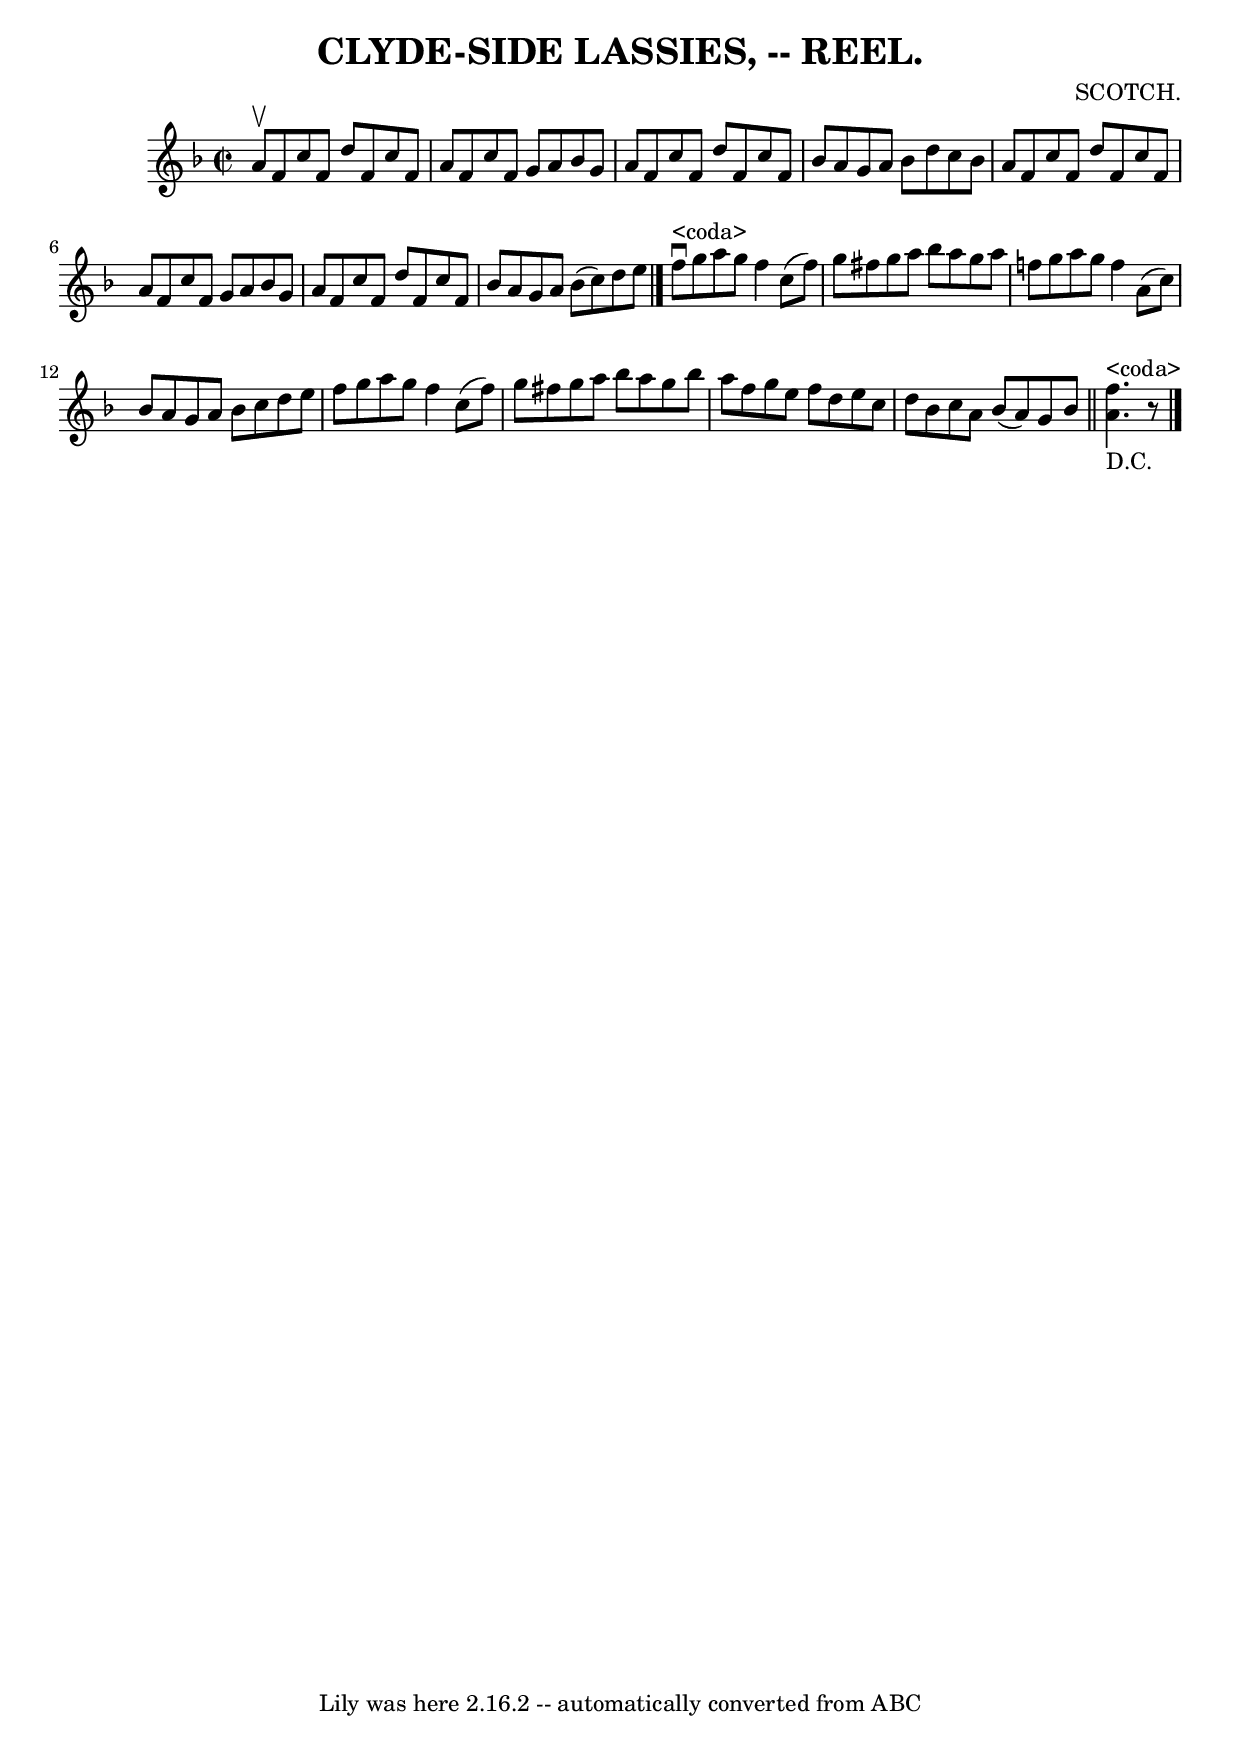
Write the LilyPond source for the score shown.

\version "2.7.40"
\include "Mammoth.ily"
\header {
	%% book = "Coles"
	composer = "SCOTCH."
	crossRefNumber = "14"
	footnotes = ""
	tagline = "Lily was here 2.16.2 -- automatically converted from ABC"
	title = "CLYDE-SIDE LASSIES, -- REEL."
}
voicedefault =  {


  \override Staff.TimeSignature #'style = #'C
 \time 2/2 \key f \major a'8^\upbow f'8 c''8 f'8 d''8 f'8    
c''8 f'8  |
 a'8 f'8 c''8 f'8 g'8 a'8 bes'8 g'8 
 |
 a'8 f'8 c''8 f'8 d''8 f'8 c''8 f'8  |
   
bes'8 a'8 g'8 a'8 bes'8 d''8 c''8 bes'8  |
 a'8  
 f'8 c''8 f'8 d''8 f'8 c''8 f'8  |
 a'8 f'8    
c''8 f'8 g'8 a'8 bes'8 g'8  |
 a'8 f'8 c''8 f'8 
 d''8 f'8 c''8 f'8  |
 bes'8 a'8 g'8 a'8 bes'8 (
 c''8) d''8 e''8    \bar "|." f''8^"<coda>"^\downbow g''8    
a''8 g''8 f''4 c''8 (f''8) |
 g''8 fis''8 g''8    
a''8 bes''8 a''8 g''8 a''8  |
 f''!8 g''8 a''8    
g''8 f''4 a'8 (c''8) |
 bes'8 a'8 g'8 a'8 bes'8 
 c''8 d''8 e''8  |
 f''8 g''8 a''8 g''8 f''4    
c''8 (f''8) |
 g''8 fis''8 g''8 a''8 bes''8 a''8   
 g''8 bes''8  |
 a''8 f''8 g''8 e''8 f''8 d''8    
e''8 c''8  |
 d''8 bes'8 c''8 a'8 bes'8 (a'8)   
g'8 bes'8      \bar "||" << f''4.^"<coda>"_"D.C." a'4.   >>   r8     
\bar "|."   
}

\score{
    <<

	\context Staff="default"
	{
	    \voicedefault 
	}

    >>
	\layout {
	}
	\midi {}
}
